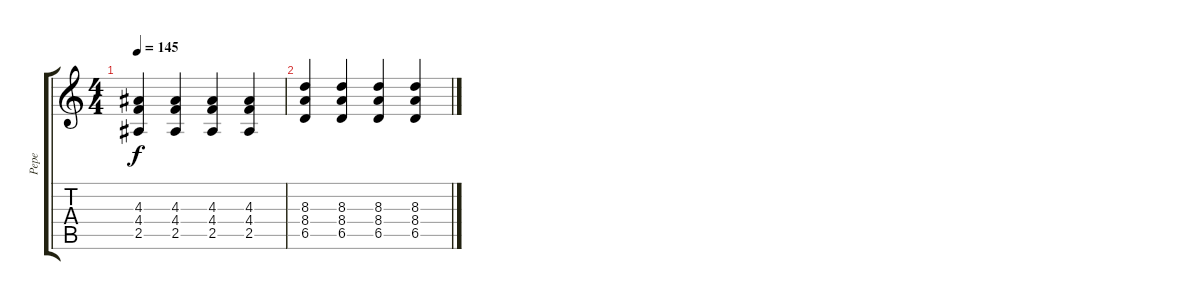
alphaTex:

\track ("Pepe" "Pepe") {instrument distortionguitar}
\staff {score tabs}
\tuning (Eb4 Bb3 Gb3 Db3 Ab2 Eb2) {hide}
\ts (4 4)
\tempo 145
\clef g2
\ks c
(4.3 4.4 2.5).4{dy f volume 6} (4.3 4.4 2.5).4 (4.3 4.4 2.5).4 (4.3 4.4 2.5).4 |
(8.3 8.4 6.5).4 (8.3 8.4 6.5).4 (8.3 8.4 6.5).4 (8.3 8.4 6.5).4
